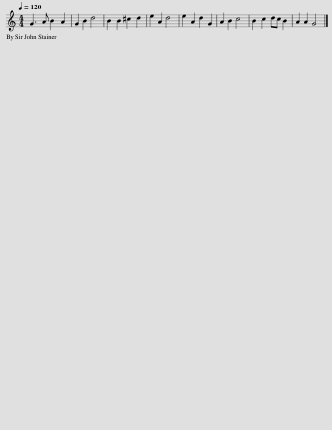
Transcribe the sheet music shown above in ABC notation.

X:1
L:1/8
Q:1/4=120
M:4/4
I:linebreak $
K:C
V:1 treble
V:1
 G3 A B2 A2 | G2 B2 d4 | B2 B2 ^c2 d2 | e2 A2 d4 | e2 A2 d2 G2 | %5
 A2 B2 c4 | B2 c2 dc B2 | A2 A2 G4 |] %8
